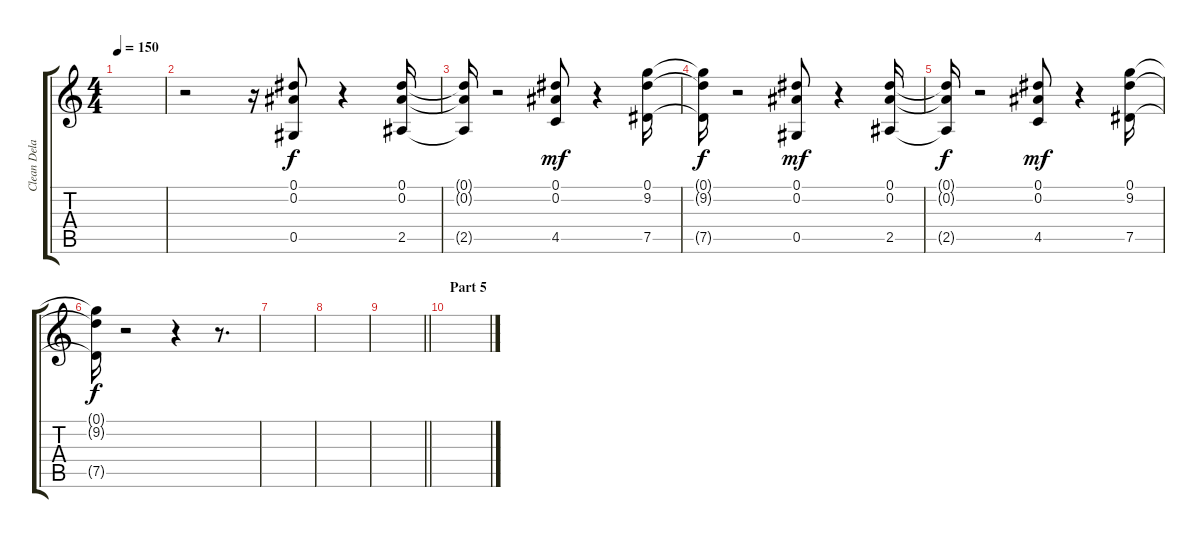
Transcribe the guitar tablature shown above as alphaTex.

\track ("Clean Delay 3" "Clean Dela") {instrument electricguitarclean}
\staff {score tabs}
\tuning (Eb4 Bb3 F3 Db3 Ab2 Eb2) {hide}
\ts (4 4)
\tempo 150
\clef g2
\ks c
|
r.2 r.16 (0.1 0.2 0.5).8 r.4 (0.1 0.2 2.5).16 |
(0.1{t} 0.2{t} 2.5{t}).16{dy f} r.2 (0.1 0.2 4.5).8{dy mf} r.4 (0.1 9.2 7.5).16 |
(0.1{t} 9.2{t} 7.5{t}).16{dy f} r.2 (0.1 0.2 0.5).8{dy mf} r.4 (0.1 0.2 2.5).16 |
(0.1{t} 0.2{t} 2.5{t}).16{dy f} r.2 (0.1 0.2 4.5).8{dy mf} r.4 (0.1 9.2 7.5).16 |
(0.1{t} 9.2{t} 7.5{t}).16{dy f} r.2 r.4 r.8{d} |
|
|
\barLineRight lightlight
|
\section ("" "Part 5")
